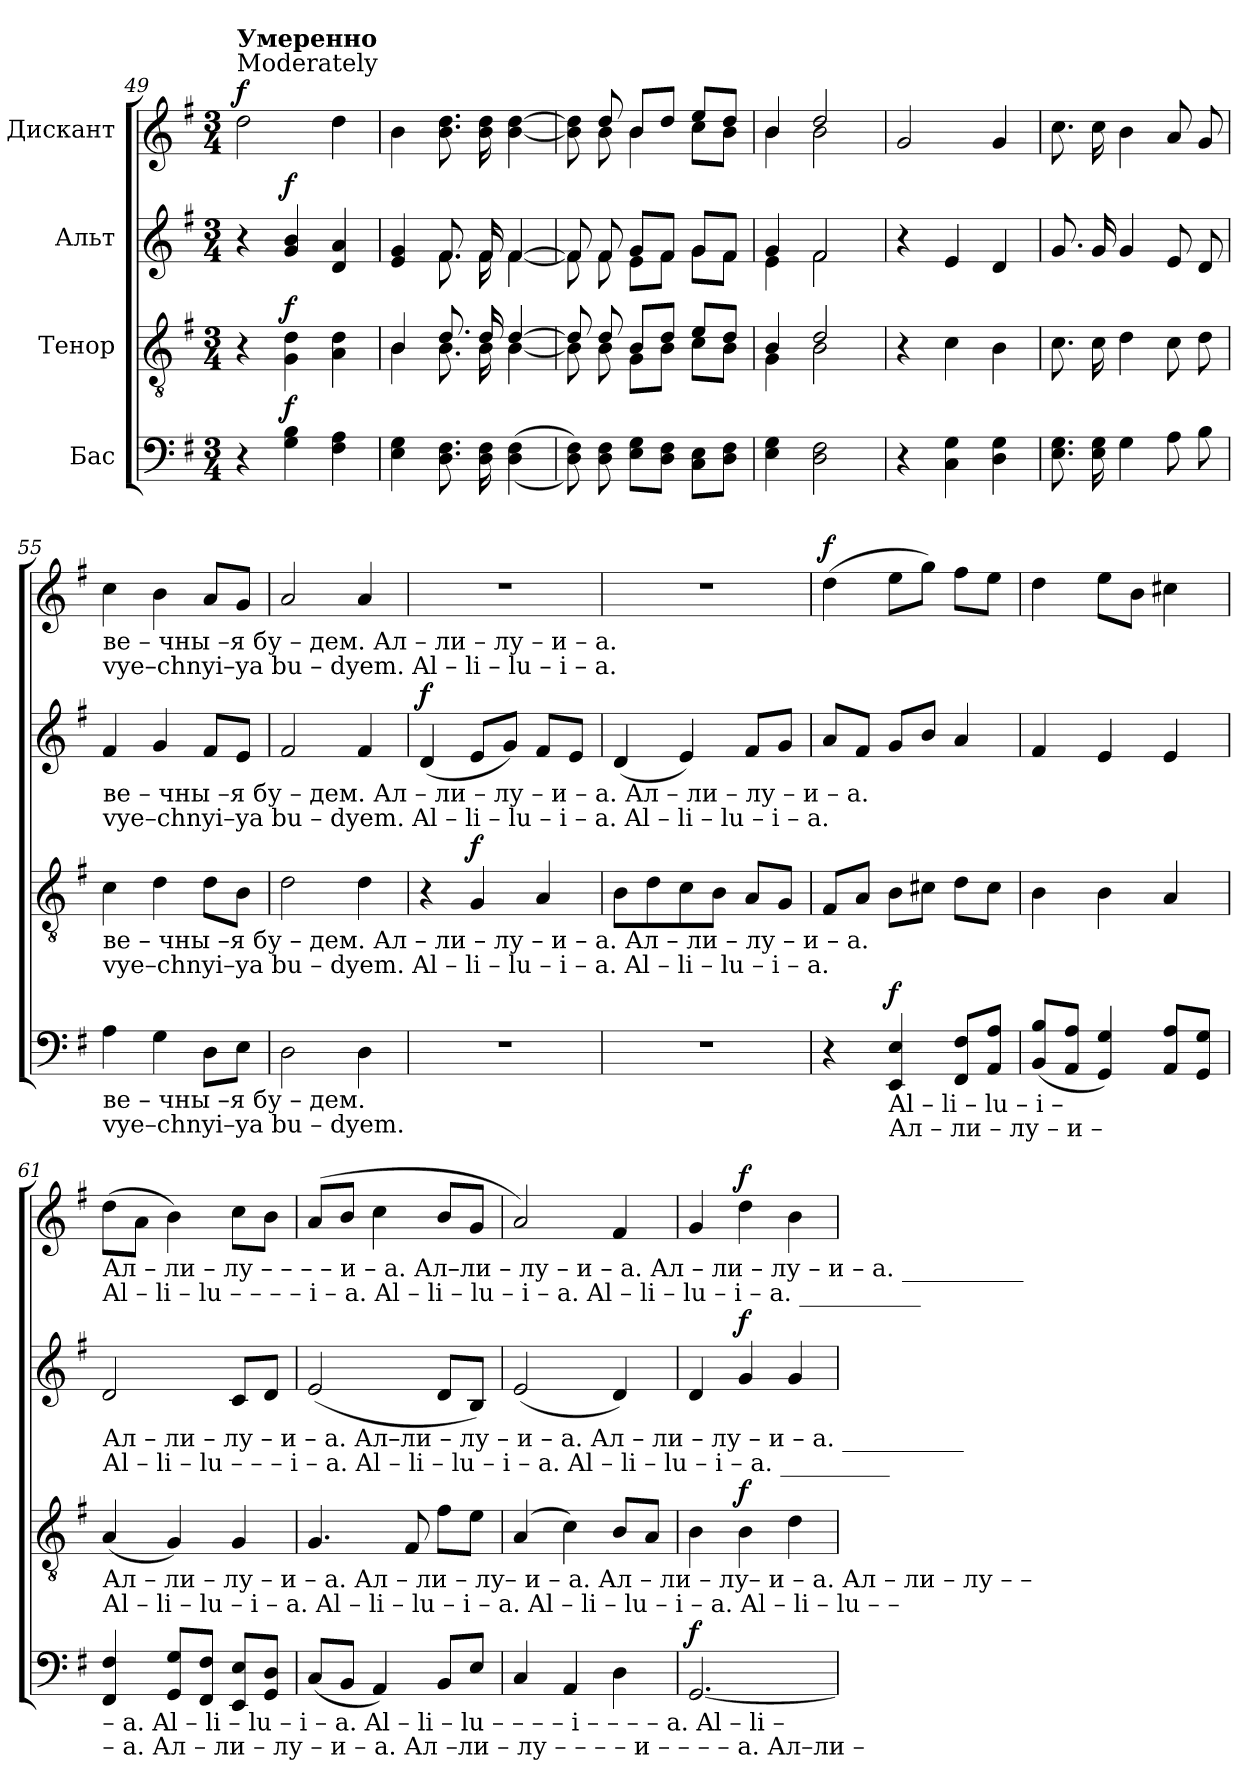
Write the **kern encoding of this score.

**kern	**dynam	**kern	**dynam	**kern	**dynam	**kern	**dynam
*part4	*part4	*part3	*part3	*part2	*part2	*part1	*part1
*staff4	*staff4	*staff3	*staff3	*staff2	*staff2	*staff1	*staff1
*I"Бас	*	*I"Тенор	*	*I"Альт	*	*I"Дискант	*
*clefF4	*	*clefGv2	*	*clefG2	*	*clefG2	*
*k[f#]	*	*k[f#]	*	*k[f#]	*	*k[f#]	*
*M3/4	*	*M3/4	*	*M3/4	*	*M3/4	*
*MM80	*	*MM80	*	*MM80	*	*MM80	*
=49	=49	=49	=49	=49	=49	=49	=49
!	!	!	!	!	!	!LO:TX:a:t=Moderately	!
!	!	!	!	!	!	!LO:TX:a:B:t=Умеренно	!
!	!	!	!	!	!	!	!LO:DY:a
4r	.	4r	.	4r	.	2dd\	f
!	!LO:DY:a	!	!LO:DY:a	!	!LO:DY:a	!	!
4G\ 4B\	f	4G\ 4d\	f	4g/ 4b/	f	.	.
4F#\ 4A\	.	4A\ 4d\	.	4d/ 4a/	.	4dd\	.
=50	=50	=50	=50	=50	=50	=50	=50
*	*	*^	*	*^	*	*	*
4E\ 4G\	.	4B/	4B\	.	4e/ 4g/	4ryy	.	4b\	.
8.D\ 8.F#\	.	8.d/	8.B\	.	8.f#/	8.f#\	.	8.b\ 8.dd\	.
16D\ 16F#\	.	16d/	16B\	.	16f#/	16f#\	.	16b\ 16dd\	.
((4D\ 4F#\	.	[4d/	[4B\	.	[4f#/	[4f#\	.	[4b\ [4dd\	.
=51	=51	=51	=51	=51	=51	=51	=51	=51	=51
*	*	*	*	*	*	*	*	*^	*
8D\ 8F#\))	.	8d/]	8B\]	.	8f#/]	8f#\]	.	8b\] 8dd\]	8ryy	.
8D\ 8F#\	.	8d/	8B\	.	8f#/	8f#\	.	8dd/	8b\	.
8E\ 8G\L	.	8B/L	8G\L	.	8g/L	8e\L	.	8b/L	4b\	.
8D\ 8F#\J	.	8d/J	8B\J	.	8f#/J	8f#\J	.	8dd/J	.	.
8C\ 8E\L	.	8e/L	8c\L	.	8g/L	8g\L	.	8ee/L	8cc\L	.
8D\ 8F#\J	.	8d/J	8B\J	.	8f#/J	8f#\J	.	8dd/J	8b\J	.
=52	=52	=52	=52	=52	=52	=52	=52	=52	=52	=52
4E\ 4G\	.	4B/	4G\	.	4g/	4e\	.	4b/	4b\	.
2D\ 2F#\	.	2d/	2B\	.	2f#/	2f#\	.	2dd/	2b\	.
*	*	*v	*v	*	*	*	*	*v	*v	*
*	*	*	*	*v	*v	*	*	*
=53	=53	=53	=53	=53	=53	=53	=53
4r	.	4r	.	4r	.	2g/	.
4C\ 4G\	.	4c\	.	4e/	.	.	.
4D\ 4G\	.	4B\	.	4d/	.	4g/	.
=54	=54	=54	=54	=54	=54	=54	=54
8.E\ 8.G\	.	8.c\	.	8.g/	.	8.cc\	.
16E\ 16G\	.	16c\	.	16g/	.	16cc\	.
4G\	.	4d\	.	4g/	.	4b\	.
8A\	.	8c\	.	8e/	.	8a/	.
8B\	.	8d\	.	8d/	.	8g/	.
!!LO:PB:g=z
=55	=55	=55	=55	=55	=55	=55	=55
!	!	!	!	!	!	!LO:TX:b:t=ве – чны –я            бу   –   дем.                                                                                             Ал            –            ли      –     лу     –    и     –      а.	!
!	!	!	!	!	!	!LO:TX:b:t=vye–chnyi–ya          bu  –  dyem.                                                                                            Al             –             li        –     lu      –    i      –      a.	!
!	!	!	!	!LO:TX:b:t=ве – чны –я            бу   –   дем.   Ал       –          ли    –    лу            –           и      –       а.            Ал    –    ли     –      лу    –    и      –      а.	!	!	!
!	!	!	!	!LO:TX:b:t=vye–chnyi–ya          bu  –  dyem.  Al         –          li      –     lu             –           i       –       a.             Al     –     li       –      lu      –    i      –      a.	!	!	!
!	!	!LO:TX:b:t=ве – чны –я            бу   –   дем.              Ал   –   ли    –    лу            –           и      –       а.            Ал    –    ли     –      лу    –    и      –      а.	!	!	!	!	!
!	!	!LO:TX:b:t=vye–chnyi–ya          bu  –  dyem.              Al   –     li      –    lu             –           i       –       a.             Al     –     li       –      lu      –    i      –      a.	!	!	!	!	!
!LO:TX:b:t=ве – чны –я            бу   –   дем.	!	!	!	!	!	!	!
!LO:TX:b:t=vye–chnyi–ya          bu  –  dyem.	!	!	!	!	!	!	!
4A\	.	4c\	.	4f#/	.	4cc\	.
4G\	.	4d\	.	4g/	.	4b\	.
8D\L	.	8d\L	.	8f#/L	.	8a/L	.
8E\J	.	8B\J	.	8e/J	.	8g/J	.
=56	=56	=56	=56	=56	=56	=56	=56
2D\	.	2d\	.	2f#/	.	2a/	.
4D\	.	4d\	.	4f#/	.	4a/	.
=57	=57	=57	=57	=57	=57	=57	=57
!	!	!	!	!	!LO:DY:a	!	!
2.r	.	4r	.	(4d/	f	2.r	.
!	!	!	!LO:DY:a	!	!	!	!
.	.	4G/	f	8e/L	.	.	.
.	.	.	.	8g/J)	.	.	.
.	.	4A/	.	8f#/L	.	.	.
.	.	.	.	8e/J	.	.	.
=58	=58	=58	=58	=58	=58	=58	=58
2.r	.	8B\L	.	(4d/	.	2.r	.
.	.	8d\	.	.	.	.	.
.	.	8c\	.	4e/)	.	.	.
.	.	8B\J	.	.	.	.	.
.	.	8A/L	.	8f#/L	.	.	.
.	.	8G/J	.	8g/J	.	.	.
=59	=59	=59	=59	=59	=59	=59	=59
!	!	!	!	!	!	!	!LO:DY:a
4r	.	8F#/L	.	8a/L	.	(4dd\	f
.	.	8A/J	.	8f#/J	.	.	.
!LO:TX:b:t=Al     –    li        –      lu               –            i      –	!	!	!	!	!	!	!
!LO:TX:b:t=Ал    –    ли     –      лу              –            и     –	!	!	!	!	!	!	!
!	!LO:DY:a	!	!	!	!	!	!
4EE/ 4E/	f	8B\L	.	8g/L	.	8ee\L	.
.	.	8c#X\J	.	8b/J	.	8gg\J)	.
8FF#/ 8F#/L	.	8d\L	.	4a/	.	8ff#\L	.
8AA/ 8A/J	.	8c#\J	.	.	.	8ee\J	.
=60	=60	=60	=60	=60	=60	=60	=60
(8BB/ 8B/L	.	4B\	.	4f#/	.	4dd\	.
8AA/ 8A/J	.	.	.	.	.	.	.
4GG/ 4G/)	.	4B\	.	4e/	.	8ee\L	.
.	.	.	.	.	.	8b\J	.
8AA/ 8A/L	.	4A/	.	4e/	.	4cc#X\	.
8GG/ 8G/J	.	.	.	.	.	.	.
!!LO:LB:g=z
=61	=61	=61	=61	=61	=61	=61	=61
!	!	!	!	!	!	!LO:TX:b:t=Ал       –         ли    –    лу          –         –         –         –         и   –      а.   Ал–ли –  лу     –     и  –  а.    Ал – ли – лу    –     и    –   а. __________	!
!	!	!	!	!	!	!LO:TX:b:t=Al        –          li     –     lu          –         –         –         –          i     –     a.    Al – li  –   lu     –      i   –  a.     Al  –  li  –  lu    –      i     –   a. __________	!
!	!	!	!	!LO:TX:b:t=Ал       –         ли    –    лу                                 –   и               –            а.   Ал–ли –  лу     –     и  –  а.    Ал – ли – лу    –     и    –   а. __________	!	!	!
!	!	!	!	!LO:TX:b:t=Аl         –          li      –    lu        –         –         –      i                –            a.    Al – li   –  lu      –     i   –  a.     Al  –  li  –  lu     –      i    –    a. _________	!	!	!
!	!	!LO:TX:b:t=Ал       –         ли    –    лу    –       и –  а.           Ал      –     ли  –   лу– и – а.       Ал    –    ли –  лу– и – а.       Ал    –     ли  –  лу     –       –	!	!	!	!	!
!	!	!LO:TX:b:t=Аl       –           li     –     lu     –       i  –  а.            Al       –      li   –    lu – i  – а.        Al     –     li  –   lu – i  – а.        Al    –       li   –   lu      –       –	!	!	!	!	!
!LO:TX:b:t=– а.        Al  –    li    –     lu           –          i       –    а.      Al –  li    –    lu      –         –          –         –       i        –         –         –         –          а.   Al – li   –	!	!	!	!	!	!	!
!LO:TX:b:t=– а.       Ал  –  ли  –     лу          –          и      –    а.     Ал –ли   –   лу      –         –          –         –      и        –         –         –         –         а.  Ал–ли –	!	!	!	!	!	!	!
4FF#/ 4F#/	.	(4A/	.	2d/	.	(8dd\L	.
.	.	.	.	.	.	8a\J	.
8GG/ 8G/L	.	4G/)	.	.	.	4b\)	.
8FF#/ 8F#/J	.	.	.	.	.	.	.
8EE/ 8E/L	.	4G/	.	8c/L	.	8cc\L	.
8GG/ 8D/J	.	.	.	8d/J	.	8b\J	.
=62	=62	=62	=62	=62	=62	=62	=62
(8C/L	.	4.G/	.	(2e/	.	(8a/L	.
8BB/J	.	.	.	.	.	8b/J	.
4AA/)	.	.	.	.	.	4cc\	.
.	.	8F#/	.	.	.	.	.
8BB/L	.	8f#\L	.	8d/L	.	8b/L	.
8E/J	.	8e\J	.	8B/J)	.	8g/J	.
=63	=63	=63	=63	=63	=63	=63	=63
4C/	.	(4A/	.	(2e/	.	2a/)	.
4AA/	.	4c\)	.	.	.	.	.
4D\	.	8B/L	.	4d/)	.	4f#/	.
.	.	8A/J	.	.	.	.	.
=64	=64	=64	=64	=64	=64	=64	=64
!	!LO:DY:a	!	!	!	!	!	!
[2.GG/	f	4B\	.	4d/	.	4g/	.
!	!	!	!LO:DY:a	!	!LO:DY:a	!	!LO:DY:a
.	.	4B\	f	4g/	f	4dd\	f
.	.	4d\	.	4g/	.	4b\	.
=	=	=	=	=	=	=	=
*-	*-	*-	*-	*-	*-	*-	*-
